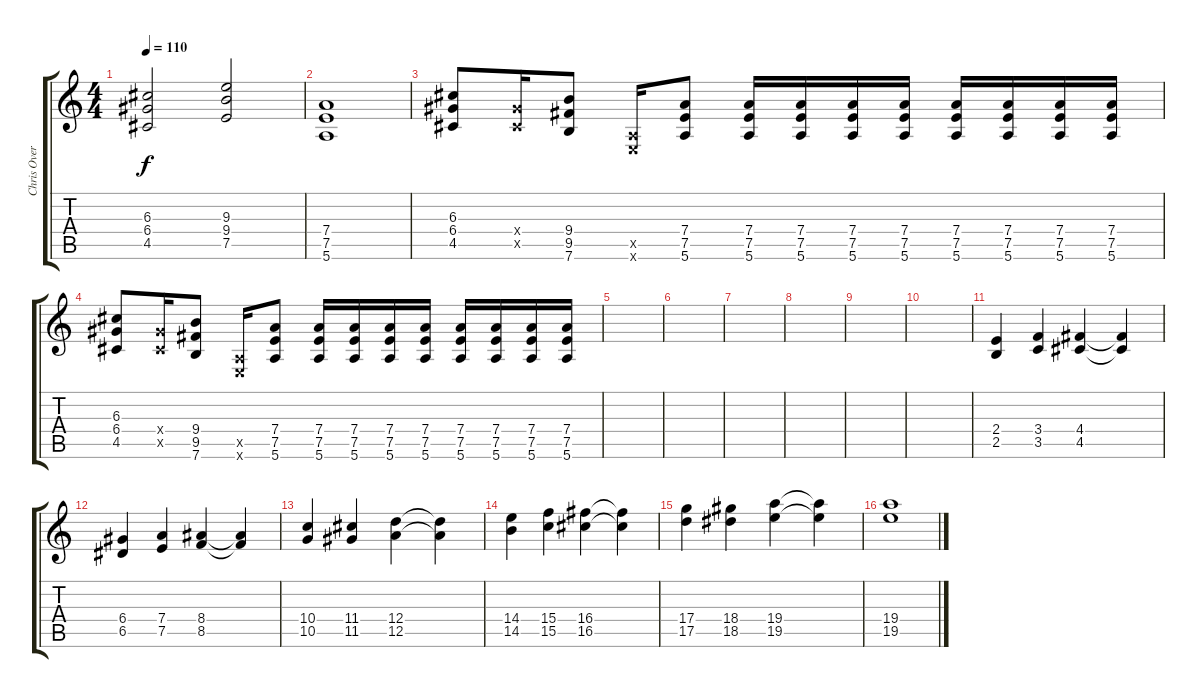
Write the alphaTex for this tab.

\track ("Chris Overdub" "Chris Over") {instrument distortionguitar}
\staff {score tabs}
\tuning (E4 B3 G3 D3 A2 E2) {hide}
\ts (4 4)
\tempo 110
\clef g2
\ks c
(6.3 6.4 4.5).2{dy f} (9.3 9.4 7.5).2 |
(7.4 7.5 5.6).1 |
(6.3 6.4 4.5).8 (6.4{x} 4.5{x}).16 (9.4 9.5 7.6).8 (0.5{x} 0.6{x}).16 (7.4 7.5 5.6).8 (7.4 7.5 5.6).16 (7.4 7.5 5.6).16 (7.4 7.5 5.6).16 (7.4 7.5 5.6).16 (7.4 7.5 5.6).16 (7.4 7.5 5.6).16 (7.4 7.5 5.6).16 (7.4 7.5 5.6).16 |
(6.3 6.4 4.5).8 (6.4{x} 4.5{x}).16 (9.4 9.5 7.6).8 (0.5{x} 0.6{x}).16 (7.4 7.5 5.6).8 (7.4 7.5 5.6).16 (7.4 7.5 5.6).16 (7.4 7.5 5.6).16 (7.4 7.5 5.6).16 (7.4 7.5 5.6).16 (7.4 7.5 5.6).16 (7.4 7.5 5.6).16 (7.4 7.5 5.6).16 |
|
|
|
|
|
|
(2.4 2.5).4 (3.4 3.5).4 (4.4 4.5).4 (4.4{t} 4.5{t}).4 |
(6.4 6.5).4 (7.4 7.5).4 (8.4 8.5).4 (8.4{t} 8.5{t}).4 |
(10.4 10.5).4 (11.4 11.5).4 (12.4 12.5).4 (12.4{t} 12.5{t}).4 |
(14.4 14.5).4 (15.4 15.5).4 (16.4 16.5).4 (16.4{t} 16.5{t}).4 |
(17.4 17.5).4 (18.4 18.5).4 (19.4 19.5).4 (19.4{t} 19.5{t}).4 |
(19.4 19.5).1
